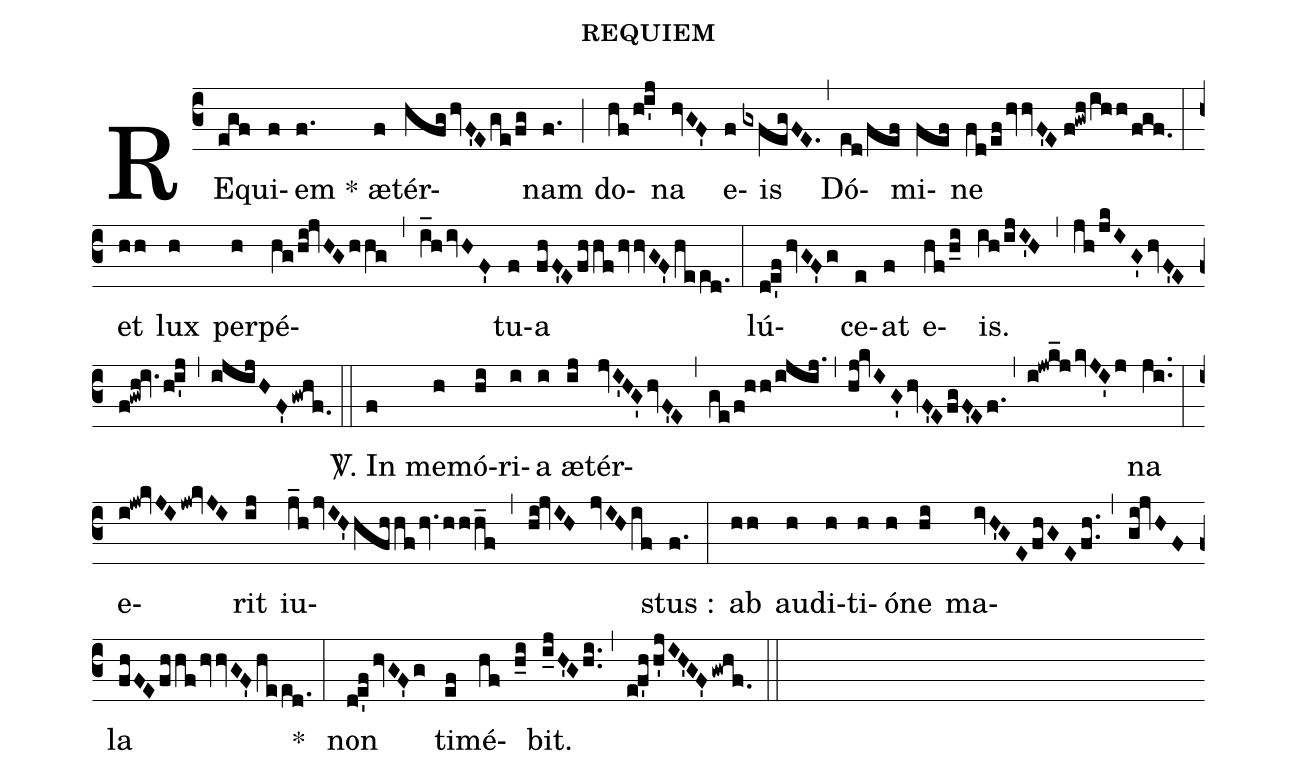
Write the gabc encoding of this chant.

name:requiem;
%%
(c3)RE(egf)qui(f)em *(f.) æ(f)tér(hfghvF'Ege/fg)nam(f.) (;) do(hf/h!i'j)na(hvGF') e(f)is(gxfegFE.) (,) Dó(ed/fef)mi(fef)ne (fd/efhvvF'E//f!gwh/ihh/fgf.) (:) et(hh) lux(h) per(h)pé(hg/hi!jvHG/hhg,i_h/ivHF')tu(f)a(fhF'Efhhf/hvvGF'heed.) (:) lú(d!e'fhvGF'g)ce(e)at(f) e(hf/h_i)is.(ih/ijI'H,jh/jkIG'hvF'E/f!gwh!iv.h!i'j,ijijHF'gwhf.) (::)

<sp>V/</sp>. In(f) me(h)mó(hi)ri(i)a(i) æ(ij)tér(jvI'HG'hvF'E,ge/f!hh/ijij.,hj!kvIG'hvF'EfgF'Ef.,i!jwk_jkvJI'j)na(ji..) (:)
e(i!jw!kvJIjw!kvJI)rit(ij) iu(j_hjvIH'hfhhf/hv.hhh_f,hi!jvIH jvIHif)stus :(f.) (:)
ab(hh) au(h)di(h)ti(h)ó(h)ne(hi) ma(ivH'GEfhGE/fh..,gi!jvHF)la(fhFE/fhhf/hvvGF'/heed.) * (:) non(d!e'f/hvGF'g) ti(ef)mé(hf h_i)bit.(i_jH'G/hi..) (,) (e!f'hh'jIH'GF'gwhf.) (::)
